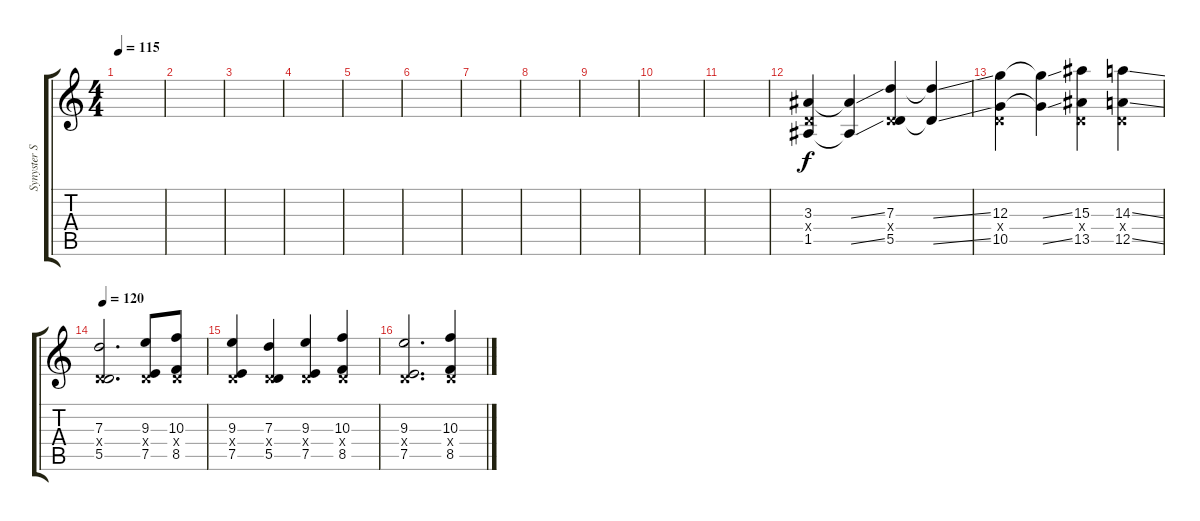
\track ("Synyster Solo" "Synyster S") {instrument distortionguitar}
\staff {score tabs}
\tuning (E4 B3 G3 D3 A2 D2) {hide}
\ts (4 4)
\tempo 115
\clef g2
\ks c
|
|
|
|
|
|
|
|
|
|
|
(3.3 0.4{x} 1.5).4 (3.3{ss t} 1.5{ss t}).4 (7.3 0.4{x} 5.5).4 (7.3{ss t} 5.5{ss t}).4 |
(12.3 0.4{x} 10.5).4 (12.3{ss t} 10.5{ss t}).4 (15.3 0.4{x} 13.5).4 (14.3{ss} 0.4{x} 12.5{ss}).4 |
\tempo 120
(7.3 0.4{x} 5.5).2{d} (9.3 0.4{x} 7.5).8 (10.3 0.4{x} 8.5).8 |
(9.3 0.4{x} 7.5).4 (7.3 0.4{x} 5.5).4 (9.3 0.4{x} 7.5).4 (10.3 0.4{x} 8.5).4 |
(9.3 0.4{x} 7.5).2{d} (10.3 0.4{x} 8.5).4
